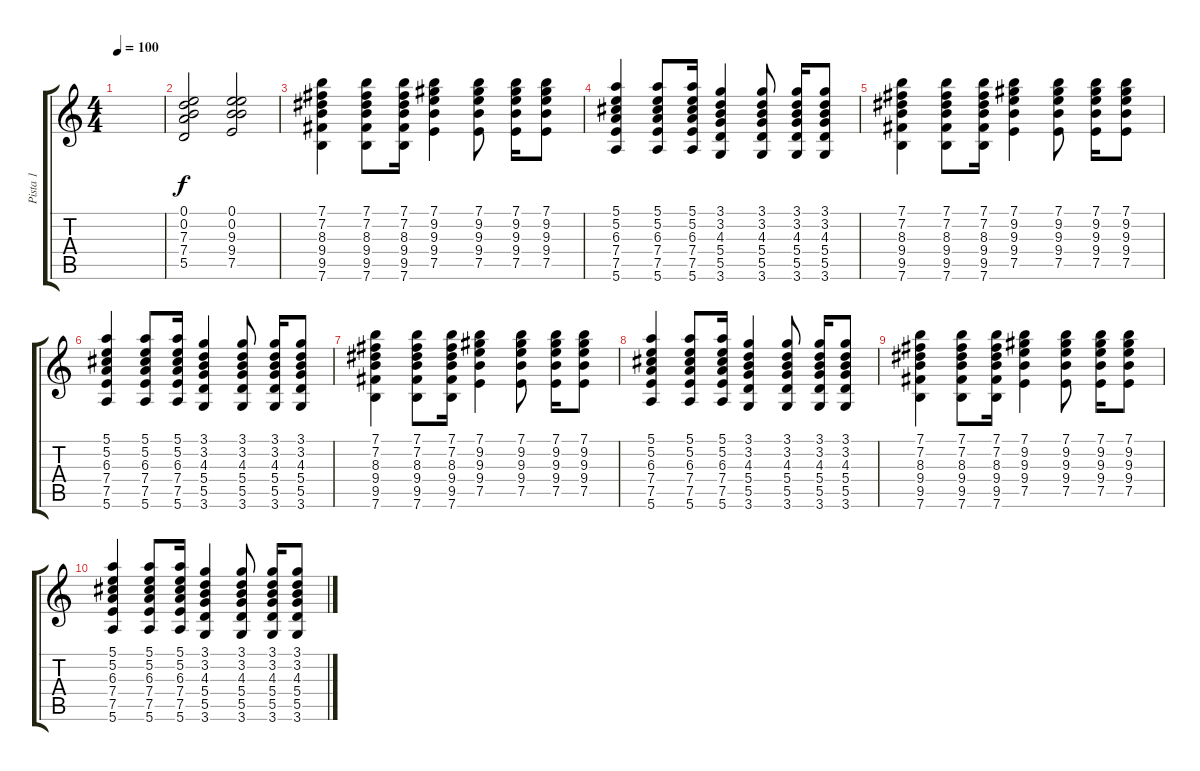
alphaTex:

\track ("Pista 1" "Pista 1") {instrument acousticguitarsteel}
\staff {score tabs}
\tuning (E4 B3 G3 D3 A2 E2) {hide}
\ts (4 4)
\tempo 100
\clef g2
\ks c
|
(0.1 0.2 7.3 7.4 5.5).2 (0.1 0.2 9.3 9.4 7.5).2 |
(7.1 7.2 8.3 9.4 9.5 7.6).4 (7.1 7.2 8.3 9.4 9.5 7.6).8 (7.1 7.2 8.3 9.4 9.5 7.6).16 (7.1 9.2 9.3 9.4 7.5).4 (7.1 9.2 9.3 9.4 7.5).8 (7.1 9.2 9.3 9.4 7.5).16 (7.1 9.2 9.3 9.4 7.5).8 |
(5.1 5.2 6.3 7.4 7.5 5.6).4 (5.1 5.2 6.3 7.4 7.5 5.6).8 (5.1 5.2 6.3 7.4 7.5 5.6).16 (3.1 3.2 4.3 5.4 5.5 3.6).4 (3.1 3.2 4.3 5.4 5.5 3.6).8 (3.1 3.2 4.3 5.4 5.5 3.6).16 (3.1 3.2 4.3 5.4 5.5 3.6).8 |
(7.1 7.2 8.3 9.4 9.5 7.6).4 (7.1 7.2 8.3 9.4 9.5 7.6).8 (7.1 7.2 8.3 9.4 9.5 7.6).16 (7.1 9.2 9.3 9.4 7.5).4 (7.1 9.2 9.3 9.4 7.5).8 (7.1 9.2 9.3 9.4 7.5).16 (7.1 9.2 9.3 9.4 7.5).8 |
(5.1 5.2 6.3 7.4 7.5 5.6).4 (5.1 5.2 6.3 7.4 7.5 5.6).8 (5.1 5.2 6.3 7.4 7.5 5.6).16 (3.1 3.2 4.3 5.4 5.5 3.6).4 (3.1 3.2 4.3 5.4 5.5 3.6).8 (3.1 3.2 4.3 5.4 5.5 3.6).16 (3.1 3.2 4.3 5.4 5.5 3.6).8 |
(7.1 7.2 8.3 9.4 9.5 7.6).4 (7.1 7.2 8.3 9.4 9.5 7.6).8 (7.1 7.2 8.3 9.4 9.5 7.6).16 (7.1 9.2 9.3 9.4 7.5).4 (7.1 9.2 9.3 9.4 7.5).8 (7.1 9.2 9.3 9.4 7.5).16 (7.1 9.2 9.3 9.4 7.5).8 |
(5.1 5.2 6.3 7.4 7.5 5.6).4 (5.1 5.2 6.3 7.4 7.5 5.6).8 (5.1 5.2 6.3 7.4 7.5 5.6).16 (3.1 3.2 4.3 5.4 5.5 3.6).4 (3.1 3.2 4.3 5.4 5.5 3.6).8 (3.1 3.2 4.3 5.4 5.5 3.6).16 (3.1 3.2 4.3 5.4 5.5 3.6).8 |
(7.1 7.2 8.3 9.4 9.5 7.6).4 (7.1 7.2 8.3 9.4 9.5 7.6).8 (7.1 7.2 8.3 9.4 9.5 7.6).16 (7.1 9.2 9.3 9.4 7.5).4 (7.1 9.2 9.3 9.4 7.5).8 (7.1 9.2 9.3 9.4 7.5).16 (7.1 9.2 9.3 9.4 7.5).8 |
(5.1 5.2 6.3 7.4 7.5 5.6).4 (5.1 5.2 6.3 7.4 7.5 5.6).8 (5.1 5.2 6.3 7.4 7.5 5.6).16 (3.1 3.2 4.3 5.4 5.5 3.6).4 (3.1 3.2 4.3 5.4 5.5 3.6).8 (3.1 3.2 4.3 5.4 5.5 3.6).16 (3.1 3.2 4.3 5.4 5.5 3.6).8
